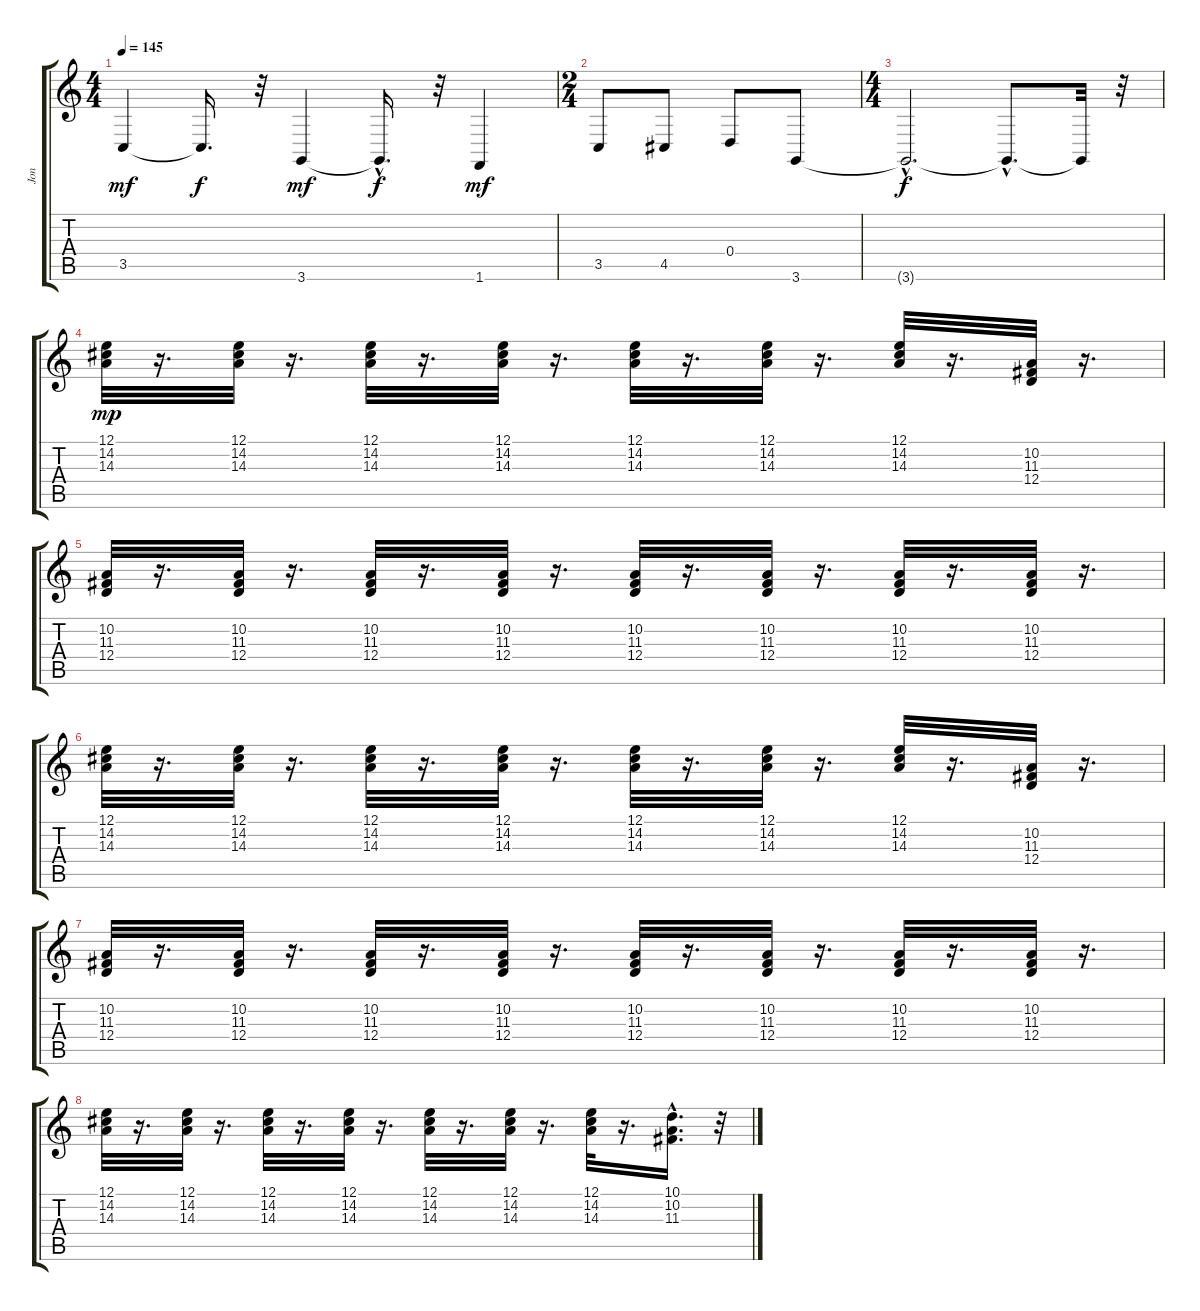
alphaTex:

\track ("Jon" "Jon") {instrument honkytonkpiano}
\staff {score tabs}
\tuning (E4 B3 G3 D3 A2 E2) {hide}
\ts (4 4)
\tempo 145
\clef g2
\ks c
3.5.4{dy mf} 3.5{t}.16{d dy f} r.32 3.6.4{dy mf} 3.6{hac t}.16{d dy f} r.32 1.6.4{dy mf} |
\ts (2 4)
3.5.8 4.5.8 0.4.8 3.6.8 |
\ts (4 4)
3.6{hac t}.2{d dy f} 3.6{hac t}.8{d} 3.6{t}.32 r.32 |
(12.1 14.2 14.3).32{dy mp} r.16{d} (12.1 14.2 14.3).32 r.16{d} (12.1 14.2 14.3).32 r.16{d} (12.1 14.2 14.3).32 r.16{d} (12.1 14.2 14.3).32 r.16{d} (12.1 14.2 14.3).32 r.16{d} (12.1 14.2 14.3).32 r.16{d} (10.2 11.3 12.4).32 r.16{d} |
(10.2 11.3 12.4).32 r.16{d} (10.2 11.3 12.4).32 r.16{d} (10.2 11.3 12.4).32 r.16{d} (10.2 11.3 12.4).32 r.16{d} (10.2 11.3 12.4).32 r.16{d} (10.2 11.3 12.4).32 r.16{d} (10.2 11.3 12.4).32 r.16{d} (10.2 11.3 12.4).32 r.16{d} |
(12.1 14.2 14.3).32 r.16{d} (12.1 14.2 14.3).32 r.16{d} (12.1 14.2 14.3).32 r.16{d} (12.1 14.2 14.3).32 r.16{d} (12.1 14.2 14.3).32 r.16{d} (12.1 14.2 14.3).32 r.16{d} (12.1 14.2 14.3).32 r.16{d} (10.2 11.3 12.4).32 r.16{d} |
(10.2 11.3 12.4).32 r.16{d} (10.2 11.3 12.4).32 r.16{d} (10.2 11.3 12.4).32 r.16{d} (10.2 11.3 12.4).32 r.16{d} (10.2 11.3 12.4).32 r.16{d} (10.2 11.3 12.4).32 r.16{d} (10.2 11.3 12.4).32 r.16{d} (10.2 11.3 12.4).32 r.16{d} |
(12.1 14.2 14.3).32 r.16{d} (12.1 14.2 14.3).32 r.16{d} (12.1 14.2 14.3).32 r.16{d} (12.1 14.2 14.3).32 r.16{d} (12.1 14.2 14.3).32 r.16{d} (12.1 14.2 14.3).32 r.16{d} (12.1 14.2 14.3).32 r.16{d} (10.1{hac} 10.2{hac} 11.3{hac}).16{d} r.32
